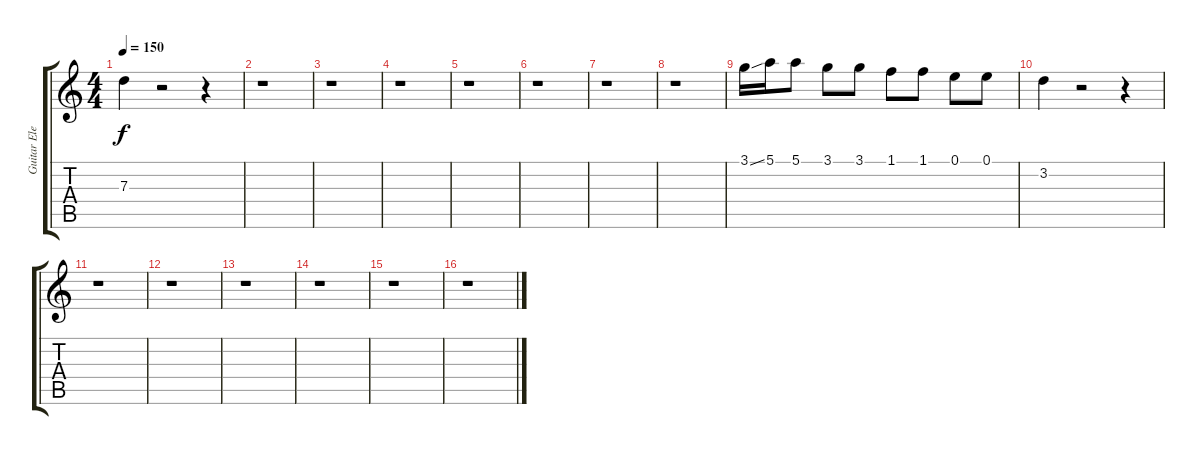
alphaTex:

\track ("Guitar Electric" "Guitar Ele") {instrument electricguitarclean}
\staff {score tabs}
\tuning (E4 B3 G3 D3 A2 E2) {hide}
\ts (4 4)
\tempo 150
\clef g2
\ks c
7.3.4{dy f} r.2 r.4 |
r.1 |
r.1 |
r.1 |
r.1 |
r.1 |
r.1 |
r.1 |
3.1{ss}.16 5.1.16 5.1.8 3.1.8 3.1.8 1.1.8 1.1.8 0.1.8 0.1.8 |
3.2.4 r.2 r.4 |
r.1 |
r.1 |
r.1 |
r.1 |
r.1 |
r.1
